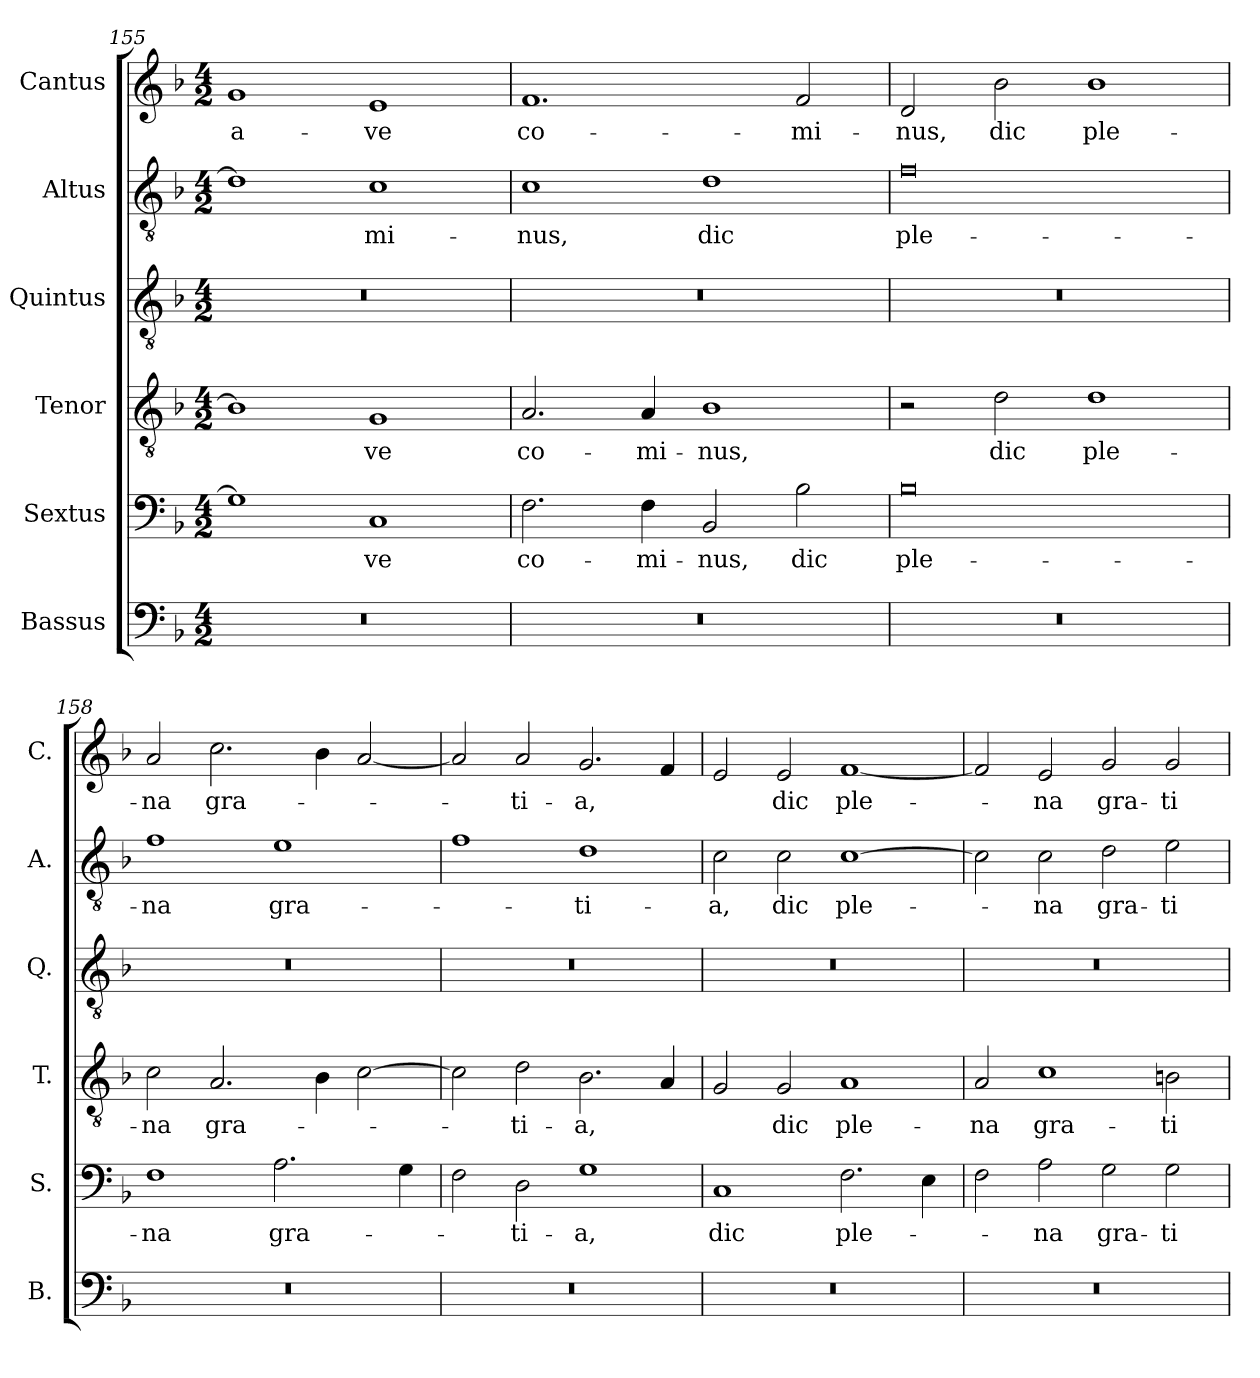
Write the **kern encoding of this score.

**kern	**kern	**text	**kern	**text	**kern	**kern	**text	**kern	**text
*part6	*part5	*part5	*part4	*part4	*part3	*part2	*part2	*part1	*part1
*staff6	*staff5	*staff5	*staff4	*staff4	*staff3	*staff2	*staff2	*staff1	*staff1
*I"Bassus	*I"Sextus	*	*I"Tenor	*	*I"Quintus	*I"Altus	*	*I"Cantus	*
*I'B.	*I'S.	*	*I'T.	*	*I'Q.	*I'A.	*	*I'C.	*
*clefF4	*clefF4	*	*clefGv2	*	*clefGv2	*clefGv2	*	*clefG2	*
*k[b-]	*k[b-]	*	*k[b-]	*	*k[b-]	*k[b-]	*	*k[b-]	*
*F:	*F:	*	*F:	*	*F:	*F:	*	*F:	*
*M4/2	*M4/2	*	*M4/2	*	*M4/2	*M4/2	*	*M4/2	*
=155	=155	=155	=155	=155	=155	=155	=155	=155	=155
!	!	!	!	!	!	!	!	!	!LO:LY:b
0r	1G]	.	1B-]	.	0r	1d]	.	1g	a-
!	!	!LO:LY:b	!	!LO:LY:b	!	!	!LO:LY:b	!	!LO:LY:b
.	1C	-ve	1G	-ve	.	1c	-mi-	1e	-ve
=156	=156	=156	=156	=156	=156	=156	=156	=156	=156
!	!	!LO:LY:b	!	!LO:LY:b	!	!	!LO:LY:b	!	!LO:LY:b
0r	2.F\	co-	2.A/	co-	0r	1c	-nus,	1.f	co-
!	!	!LO:LY:b	!	!LO:LY:b	!	!	!	!	!
.	4F\	-mi-	4A/	-mi-	.	.	.	.	.
!	!	!LO:LY:b	!	!LO:LY:b	!	!	!LO:LY:b	!	!
.	2BB-/	-nus,	1B-	-nus,	.	1d	dic	.	.
!	!	!LO:LY:b	!	!	!	!	!	!	!LO:LY:b
.	2B-\	dic	.	.	.	.	.	2f/	-mi-
=157	=157	=157	=157	=157	=157	=157	=157	=157	=157
!	!	!LO:LY:b	!	!	!	!	!LO:LY:b	!	!LO:LY:b
0r	0B-	ple-	2r	.	0r	0f	ple-	2d/	-nus,
!	!	!	!	!LO:LY:b	!	!	!	!	!LO:LY:b
.	.	.	2d\	dic	.	.	.	2b-\	dic
!	!	!	!	!LO:LY:b	!	!	!	!	!LO:LY:b
.	.	.	1d	ple-	.	.	.	1b-	ple-
=158	=158	=158	=158	=158	=158	=158	=158	=158	=158
!	!	!LO:LY:b	!	!LO:LY:b	!	!	!LO:LY:b	!	!LO:LY:b
0r	1F	-na	2c\	-na	0r	1f	-na	2a/	-na
!	!	!	!	!LO:LY:b	!	!	!	!	!LO:LY:b
.	.	.	2.A/	gra-	.	.	.	2.cc\	gra-
!	!	!LO:LY:b	!	!	!	!	!LO:LY:b	!	!
.	2.A\	gra-	.	.	.	1e	gra-	.	.
.	.	.	4B-\	.	.	.	.	4b-\	.
.	.	.	[2c\	.	.	.	.	[2a/	.
.	4G\	.	.	.	.	.	.	.	.
=159	=159	=159	=159	=159	=159	=159	=159	=159	=159
0r	2F\	.	2c\]	.	0r	1f	.	2a/]	.
!	!	!LO:LY:b	!	!LO:LY:b	!	!	!	!	!LO:LY:b
.	2D\	-ti-	2d\	-ti-	.	.	.	2a/	-ti-
!	!	!LO:LY:b	!	!LO:LY:b	!	!	!LO:LY:b	!	!LO:LY:b
.	1G	-a,	2.B-\	-a,	.	1d	-ti-	2.g/	-a,
.	.	.	4A/	.	.	.	.	4f/	.
=160	=160	=160	=160	=160	=160	=160	=160	=160	=160
!	!	!LO:LY:b	!	!	!	!	!LO:LY:b	!	!
0r	1C	dic	2G/	.	0r	2c\	-a,	2e/	.
!	!	!	!	!LO:LY:b	!	!	!LO:LY:b	!	!LO:LY:b
.	.	.	2G/	dic	.	2c\	dic	2e/	dic
!	!	!LO:LY:b	!	!LO:LY:b	!	!	!LO:LY:b	!	!LO:LY:b
.	2.F\	ple-	1A	ple-	.	[1c	ple-	[1f	ple-
.	4E\	.	.	.	.	.	.	.	.
=161	=161	=161	=161	=161	=161	=161	=161	=161	=161
!	!	!	!	!LO:LY:b	!	!	!	!	!
0r	2F\	.	2A/	-na	0r	2c\]	.	2f/]	.
!	!	!LO:LY:b	!	!LO:LY:b	!	!	!LO:LY:b	!	!LO:LY:b
.	2A\	-na	1c	gra-	.	2c\	-na	2e/	-na
!	!	!LO:LY:b	!	!	!	!	!LO:LY:b	!	!LO:LY:b
.	2G\	gra-	.	.	.	2d\	gra-	2g/	gra-
!	!	!LO:LY:b	!	!LO:LY:b	!	!	!LO:LY:b	!	!LO:LY:b
.	2G\	-ti-	2Bn\	-ti-	.	2e\	-ti-	2g/	-ti-
=	=	=	=	=	=	=	=	=	=
*-	*-	*-	*-	*-	*-	*-	*-	*-	*-
